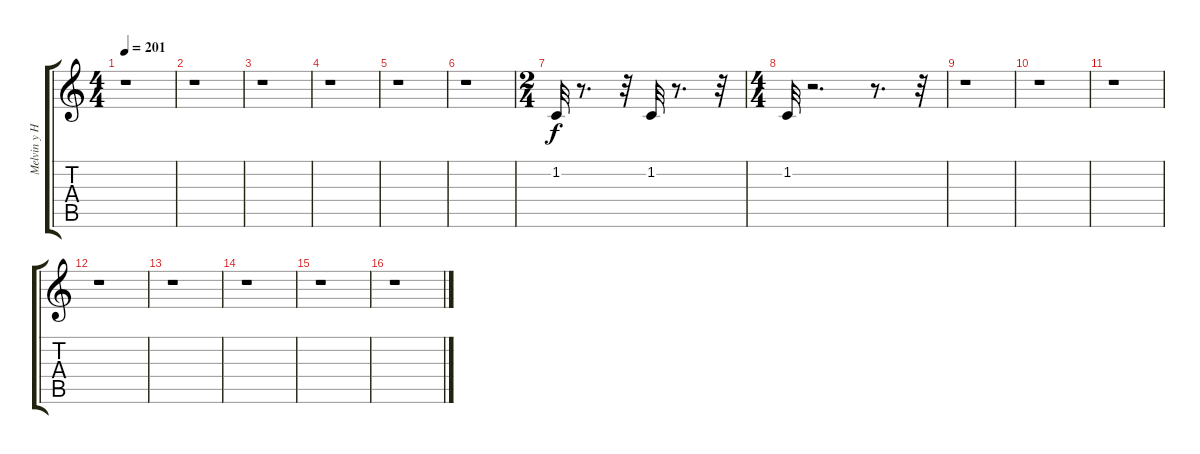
\track ("Melvin y Hefe coros" "Melvin y H") {instrument violin}
\staff {score tabs}
\tuning (E4 B3 G3 D3 A2 E2) {hide}
\ts (4 4)
\tempo 201
\clef g2
\ks c
r.1{dy f} |
r.1 |
r.1 |
r.1 |
r.1 |
r.1 |
\ts (2 4)
1.2.32 r.8{d} r.32 1.2.32 r.8{d} r.32 |
\ts (4 4)
1.2.32 r.2{d} r.8{d} r.32 |
r.1 |
r.1 |
r.1 |
r.1 |
r.1 |
r.1 |
r.1 |
r.1
